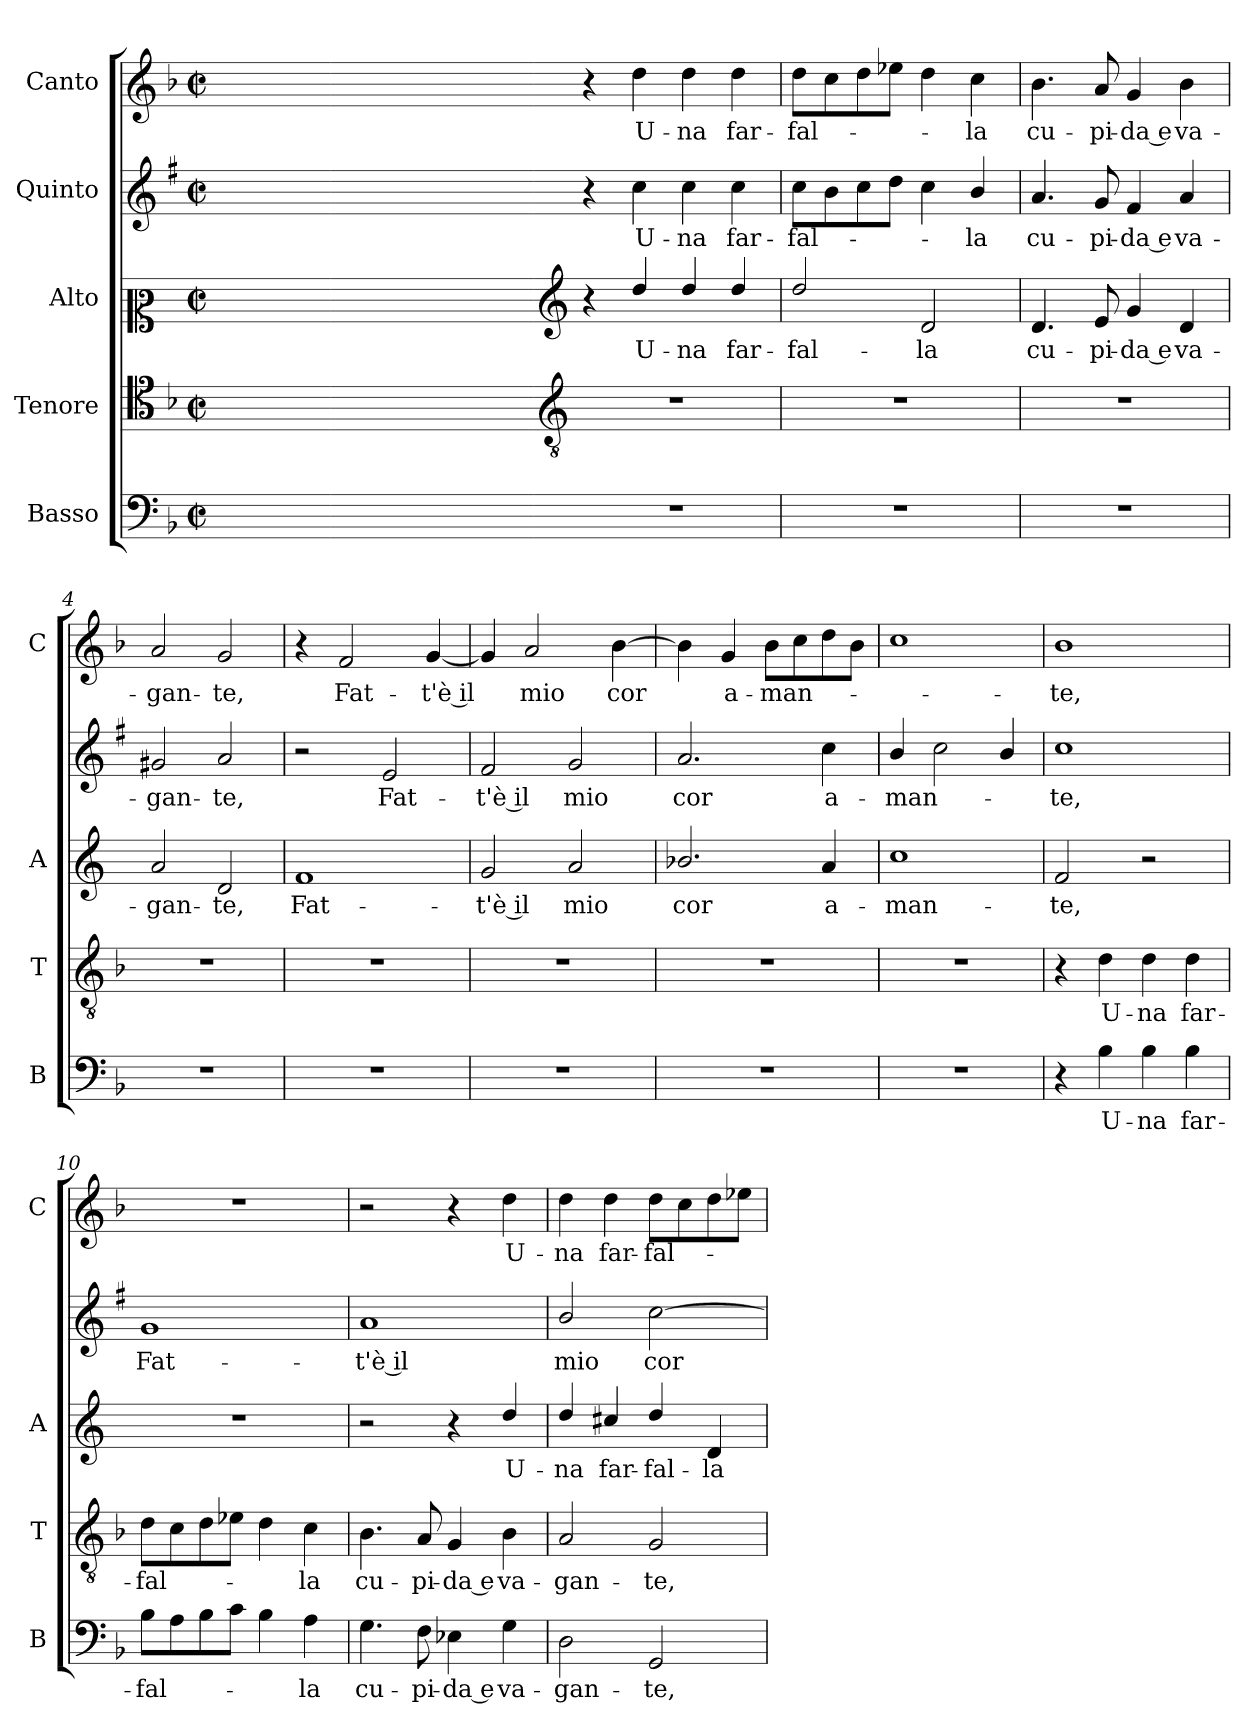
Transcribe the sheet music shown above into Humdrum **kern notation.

**kern	**text	**kern	**text	**kern	**text	**kern	**text	**kern	**text
*part5	*part5	*part4	*part4	*part3	*part3	*part2	*part2	*part1	*part1
*staff5	*staff5	*staff4	*staff4	*staff3	*staff3	*staff2	*staff2	*staff1	*staff1
*I"Basso	*	*I"Tenore	*	*I"Alto	*	*I"Quinto	*	*I"Canto	*
*I'B	*	*I'T	*	*I'A	*	*	*	*I'C	*
*clefF4	*	*clefC4	*	*clefC2	*	*clefG2	*	*clefG2	*
*	*	*	*	*ITrd4c7	*	*ITrd1c2	*	*	*
*k[b-]	*	*k[b-]	*	*k[b-]	*	*k[b-]	*	*k[b-]	*
*F:	*	*F:	*	*F:	*	*F:	*	*F:	*
*M2/2	*	*M2/2	*	*M2/2	*	*M2/2	*	*M2/2	*
*met(c|)	*	*met(c|)	*	*met(c|)	*	*met(c|)	*	*met(c|)	*
=	=	=	=	=	=	=	=	=	=
1ryy	.	1ryy	.	1ryy	.	1ryy	.	1ryy	.
=1X-	=1X-	=1X-	=1X-	=1X-	=1X-	=1X-	=1X-	=1X-	=1X-
4ryy	.	4ryy	.	4ryy	.	4ryy	.	4ryy	.
4ryy	.	4ryy	.	4ryy	.	4ryy	.	4ryy	.
4ryy	.	4ryy	.	4ryy	.	4ryy	.	4ryy	.
4ryy	.	4ryy	.	4ryy	.	4ryy	.	4ryy	.
=1-	=1-	=1-	=1-	=1-	=1-	=1-	=1-	=1-	=1-
*	*	*clefGv2	*	*clefG2	*	*	*	*	*
1r	.	1r	.	4r	.	4r	.	4r	.
!	!	!	!	!	!LO:LY:b	!	!LO:LY:b	!	!LO:LY:b
.	.	.	.	4g/	U-	4b-\	U-	4dd\	U-
!	!	!	!	!	!LO:LY:b	!	!LO:LY:b	!	!LO:LY:b
.	.	.	.	4g/	-na	4b-\	-na	4dd\	-na
!	!	!	!	!	!LO:LY:b	!	!LO:LY:b	!	!LO:LY:b
.	.	.	.	4g/	far-	4b-\	far-	4dd\	far-
=2	=2	=2	=2	=2	=2	=2	=2	=2	=2
!	!	!	!	!	!LO:LY:b	!	!LO:LY:b	!	!LO:LY:b
1r	.	1r	.	2g/	-fal-	8b-\L	-fal-	8dd\L	-fal-
.	.	.	.	.	.	8a\	.	8cc\	.
.	.	.	.	.	.	8b-\	.	8dd\	.
.	.	.	.	.	.	8cc\J	.	8ee-X\J	.
!	!	!	!	!	!LO:LY:b	!	!	!	!
.	.	.	.	2G/	-la	4b-\	.	4dd\	.
!	!	!	!	!	!	!	!LO:LY:b	!	!LO:LY:b
.	.	.	.	.	.	4a/	-la	4cc\	-la
=3	=3	=3	=3	=3	=3	=3	=3	=3	=3
!	!	!	!	!	!LO:LY:b	!	!LO:LY:b	!	!LO:LY:b
1r	.	1r	.	4.G/	cu-	4.g/	cu-	4.b-\	cu-
!	!	!	!	!	!LO:LY:b	!	!LO:LY:b	!	!LO:LY:b
.	.	.	.	8A/	-pi-	8f/	-pi-	8a/	-pi-
!	!	!	!	!	!LO:LY:b	!	!LO:LY:b	!	!LO:LY:b
.	.	.	.	4c/	-da e	4e/	-da e	4g/	-da e
!	!	!	!	!	!LO:LY:b	!	!LO:LY:b	!	!LO:LY:b
.	.	.	.	4G/	va-	4g/	va-	4b-\	va-
=4	=4	=4	=4	=4	=4	=4	=4	=4	=4
!	!	!	!	!	!LO:LY:b	!	!LO:LY:b	!	!LO:LY:b
1r	.	1r	.	2d/	-gan-	2f#X/	-gan-	2a/	-gan-
!	!	!	!	!	!LO:LY:b	!	!LO:LY:b	!	!LO:LY:b
.	.	.	.	2G/	-te,	2g/	-te,	2g/	-te,
=5	=5	=5	=5	=5	=5	=5	=5	=5	=5
!	!	!	!	!	!LO:LY:b	!	!	!	!
1r	.	1r	.	1B-	Fat-	2r	.	4r	.
!	!	!	!	!	!	!	!	!	!LO:LY:b
.	.	.	.	.	.	.	.	2f/	Fat-
!	!	!	!	!	!	!	!LO:LY:b	!	!
.	.	.	.	.	.	2d/	Fat-	.	.
!	!	!	!	!	!	!	!	!	!LO:LY:b
.	.	.	.	.	.	.	.	[4g/	-t'è il
=6	=6	=6	=6	=6	=6	=6	=6	=6	=6
!	!	!	!	!	!LO:LY:b	!	!LO:LY:b	!	!
1r	.	1r	.	2c/	-t'è il	2e/	-t'è il	4g/]	.
!	!	!	!	!	!	!	!	!	!LO:LY:b
.	.	.	.	.	.	.	.	2a/	mio
!	!	!	!	!	!LO:LY:b	!	!LO:LY:b	!	!
.	.	.	.	2d/	mio	2f/	mio	.	.
!	!	!	!	!	!	!	!	!	!LO:LY:b
.	.	.	.	.	.	.	.	[4b-\	cor
!!LO:LB:g=z
=7	=7	=7	=7	=7	=7	=7	=7	=7	=7
!	!	!	!	!	!LO:LY:b	!	!LO:LY:b	!	!
1r	.	1r	.	2.e-X/	cor	2.g/	cor	4b-\]	.
!	!	!	!	!	!	!	!	!	!LO:LY:b
.	.	.	.	.	.	.	.	4g/	a-
!	!	!	!	!	!	!	!	!	!LO:LY:b
.	.	.	.	.	.	.	.	8b-\L	-man-
.	.	.	.	.	.	.	.	8cc\	.
!	!	!	!	!	!LO:LY:b	!	!LO:LY:b	!	!
.	.	.	.	4d/	a-	4b-\	a-	8dd\	.
.	.	.	.	.	.	.	.	8b-\J	.
=8	=8	=8	=8	=8	=8	=8	=8	=8	=8
!	!	!	!	!	!LO:LY:b	!	!LO:LY:b	!	!
1r	.	1r	.	1f	-man-	4a/	-man-	1cc	.
.	.	.	.	.	.	2b-\	.	.	.
.	.	.	.	.	.	4a/	.	.	.
=9	=9	=9	=9	=9	=9	=9	=9	=9	=9
!	!	!	!	!	!LO:LY:b	!	!LO:LY:b	!	!LO:LY:b
4r	.	4r	.	2B-/	-te,	1b-	-te,	1b-	-te,
!	!LO:LY:b	!	!LO:LY:b	!	!	!	!	!	!
4B-\	U-	4d\	U-	.	.	.	.	.	.
!	!LO:LY:b	!	!LO:LY:b	!	!	!	!	!	!
4B-\	-na	4d\	-na	2r	.	.	.	.	.
!	!LO:LY:b	!	!LO:LY:b	!	!	!	!	!	!
4B-\	far-	4d\	far-	.	.	.	.	.	.
=10	=10	=10	=10	=10	=10	=10	=10	=10	=10
!	!LO:LY:b	!	!LO:LY:b	!	!	!	!LO:LY:b	!	!
8B-\L	-fal-	8d\L	-fal-	1r	.	1f	Fat-	1r	.
8A\	.	8c\	.	.	.	.	.	.	.
8B-\	.	8d\	.	.	.	.	.	.	.
8c\J	.	8e-X\J	.	.	.	.	.	.	.
4B-\	.	4d\	.	.	.	.	.	.	.
!	!LO:LY:b	!	!LO:LY:b	!	!	!	!	!	!
4A\	-la	4c\	-la	.	.	.	.	.	.
=11	=11	=11	=11	=11	=11	=11	=11	=11	=11
!	!LO:LY:b	!	!LO:LY:b	!	!	!	!LO:LY:b	!	!
4.G\	cu-	4.B-\	cu-	2r	.	1g	-t'è il	2r	.
!	!LO:LY:b	!	!LO:LY:b	!	!	!	!	!	!
8F\	-pi-	8A/	-pi-	.	.	.	.	.	.
!	!LO:LY:b	!	!LO:LY:b	!	!	!	!	!	!
4E-X\	-da e	4G/	-da e	4r	.	.	.	4r	.
!	!LO:LY:b	!	!LO:LY:b	!	!LO:LY:b	!	!	!	!LO:LY:b
4G\	va-	4B-\	va-	4g/	U-	.	.	4dd\	U-
=12	=12	=12	=12	=12	=12	=12	=12	=12	=12
!	!LO:LY:b	!	!LO:LY:b	!	!LO:LY:b	!	!LO:LY:b	!	!LO:LY:b
2D\	-gan-	2A/	-gan-	4g/	-na	2a/	mio	4dd\	-na
!	!	!	!	!	!LO:LY:b	!	!	!	!LO:LY:b
.	.	.	.	4f#X/	far-	.	.	4dd\	far-
!	!LO:LY:b	!	!LO:LY:b	!	!LO:LY:b	!	!LO:LY:b	!	!LO:LY:b
2GG/	-te,	2G/	-te,	4g/	-fal-	[2b-\	cor	8dd\L	-fal-
.	.	.	.	.	.	.	.	8cc\	.
!	!	!	!	!	!LO:LY:b	!	!	!	!
.	.	.	.	4G/	-la	.	.	8dd\	.
.	.	.	.	.	.	.	.	8ee-X\J	.
=	=	=	=	=	=	=	=	=	=
*-	*-	*-	*-	*-	*-	*-	*-	*-	*-
